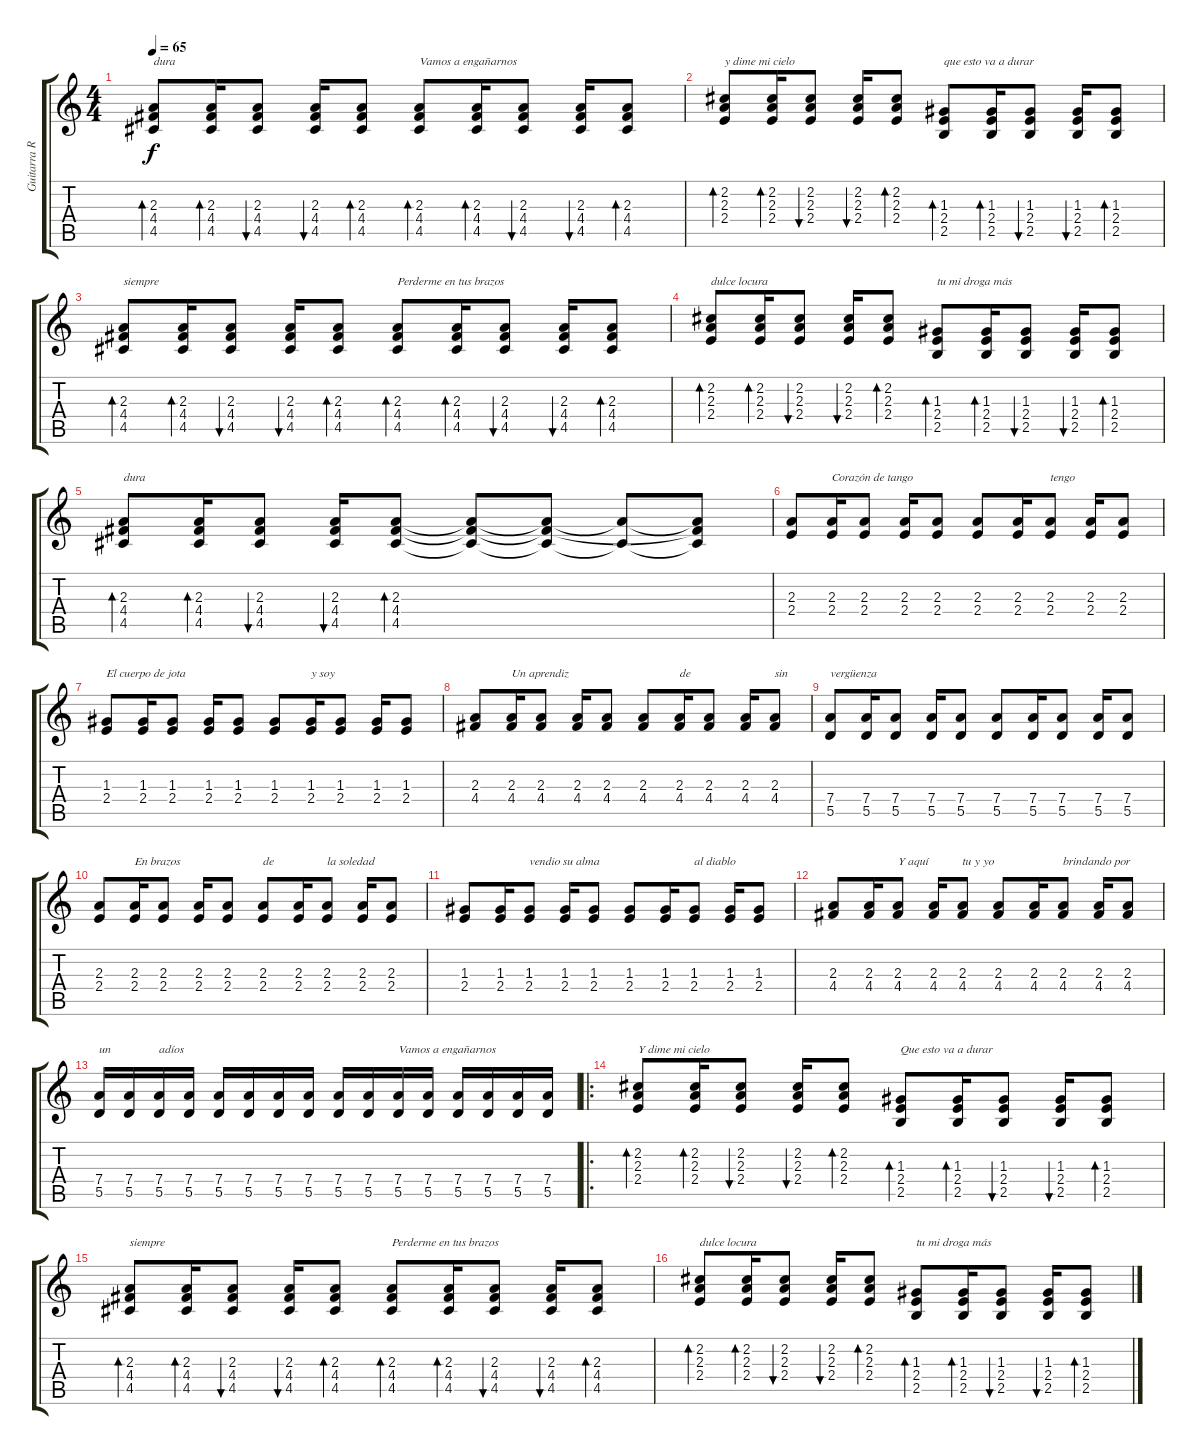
\track ("Guitarra Ritmica " "Guitarra R") {instrument electricguitarmuted}
\staff {score tabs}
\tuning (E4 B3 G3 D3 A2 E2) {hide}
\ts (4 4)
\tempo 65
\clef g2
\ks c
(2.3 4.4 4.5).8{bd 60 txt "dura" dy f} (2.3 4.4 4.5).16{bd 60} (2.3 4.4 4.5).8{bu 60} (2.3 4.4 4.5).16{bu 60} (2.3 4.4 4.5).8{bd 60} (2.3 4.4 4.5).8{bd 60 txt "Vamos a engañarnos "} (2.3 4.4 4.5).16{bd 60} (2.3 4.4 4.5).8{bu 60} (2.3 4.4 4.5).16{bu 60} (2.3 4.4 4.5).8{bd 60} |
(2.2 2.3 2.4).8{bd 60 txt "y dime mi cielo"} (2.2 2.3 2.4).16{bd 60} (2.2 2.3 2.4).8{bu 60} (2.2 2.3 2.4).16{bu 60} (2.2 2.3 2.4).8{bd 60} (1.3 2.4 2.5).8{bd 60 txt "que esto va a durar "} (1.3 2.4 2.5).16{bd 60} (1.3 2.4 2.5).8{bu 60} (1.3 2.4 2.5).16{bu 60} (1.3 2.4 2.5).8{bd 60} |
(2.3 4.4 4.5).8{bd 60 txt "siempre"} (2.3 4.4 4.5).16{bd 60} (2.3 4.4 4.5).8{bu 60} (2.3 4.4 4.5).16{bu 60} (2.3 4.4 4.5).8{bd 60} (2.3 4.4 4.5).8{bd 60 txt "Perderme en tus brazos "} (2.3 4.4 4.5).16{bd 60} (2.3 4.4 4.5).8{bu 60} (2.3 4.4 4.5).16{bu 60} (2.3 4.4 4.5).8{bd 60} |
(2.2 2.3 2.4).8{bd 60 txt "dulce locura "} (2.2 2.3 2.4).16{bd 60} (2.2 2.3 2.4).8{bu 60} (2.2 2.3 2.4).16{bu 60} (2.2 2.3 2.4).8{bd 60} (1.3 2.4 2.5).8{bd 60 txt "tu mi droga más"} (1.3 2.4 2.5).16{bd 60} (1.3 2.4 2.5).8{bu 60} (1.3 2.4 2.5).16{bu 60} (1.3 2.4 2.5).8{bd 60} |
(2.3 4.4 4.5).8{bd 60 txt "dura"} (2.3 4.4 4.5).16{bd 60} (2.3 4.4 4.5).8{bu 60} (2.3 4.4 4.5).16{bu 60} (2.3 4.4 4.5).8{bd 60 volume 13} (2.3{t} 4.4{t} 4.5{t}).8{volume 12} (2.3{t} 4.4{t} 4.5{t}).8{volume 11} (2.3{t} 4.5{t}).8{volume 10} (2.3{t} 4.4{t} 4.5{t}).8 |
(2.3 2.4).8{instrument electricguitarmuted} (2.3 2.4).16{txt "Corazón de tango"} (2.3 2.4).8 (2.3 2.4).16 (2.3 2.4).8 (2.3 2.4).8 (2.3 2.4).16 (2.3 2.4).8{txt "tengo"} (2.3 2.4).16 (2.3 2.4).8 |
(1.3 2.4).8{txt "El cuerpo de jota "} (1.3 2.4).16 (1.3 2.4).8 (1.3 2.4).16 (1.3 2.4).8 (1.3 2.4).8 (1.3 2.4).16{txt "y soy"} (1.3 2.4).8 (1.3 2.4).16 (1.3 2.4).8 |
(2.3 4.4).8 (2.3 4.4).16{txt "Un aprendiz"} (2.3 4.4).8 (2.3 4.4).16 (2.3 4.4).8 (2.3 4.4).8 (2.3 4.4).16{txt "de "} (2.3 4.4).8 (2.3 4.4).16 (2.3 4.4).8{txt "sin"} |
(7.4 5.5).8{txt "vergüenza"} (7.4 5.5).16 (7.4 5.5).8 (7.4 5.5).16 (7.4 5.5).8 (7.4 5.5).8 (7.4 5.5).16 (7.4 5.5).8 (7.4 5.5).16 (7.4 5.5).8 |
(2.3 2.4).8 (2.3 2.4).16{txt "En brazos"} (2.3 2.4).8 (2.3 2.4).16 (2.3 2.4).8 (2.3 2.4).8{txt "de"} (2.3 2.4).16 (2.3 2.4).8{txt "la soledad"} (2.3 2.4).16 (2.3 2.4).8 |
(1.3 2.4).8 (1.3 2.4).16 (1.3 2.4).8{txt "vendio su alma"} (1.3 2.4).16 (1.3 2.4).8 (1.3 2.4).8 (1.3 2.4).16 (1.3 2.4).8{txt "al diablo"} (1.3 2.4).16 (1.3 2.4).8 |
(2.3 4.4).8 (2.3 4.4).16 (2.3 4.4).8{txt "Y aquí "} (2.3 4.4).16 (2.3 4.4).8{txt "tu y yo"} (2.3 4.4).8 (2.3 4.4).16 (2.3 4.4).8{txt "brindando por"} (2.3 4.4).16 (2.3 4.4).8 |
(7.4 5.5).16{txt "un" volume 1 instrument distortionguitar} (7.4 5.5).16{volume 2 instrument distortionguitar} (7.4 5.5).16{txt "adíos" volume 3 instrument distortionguitar} (7.4 5.5).16{volume 4 instrument distortionguitar} (7.4 5.5).16{volume 5 instrument distortionguitar} (7.4 5.5).16{volume 6 instrument distortionguitar} (7.4 5.5).16{volume 7 instrument distortionguitar} (7.4 5.5).16{volume 8 instrument distortionguitar} (7.4 5.5).16{volume 9 instrument distortionguitar} (7.4 5.5).16{volume 10 instrument distortionguitar} (7.4 5.5).16{txt "Vamos a engañarnos" volume 11 instrument distortionguitar} (7.4 5.5).16{volume 12 instrument distortionguitar} (7.4 5.5).16{volume 13 instrument distortionguitar} (7.4 5.5).16{volume 14 instrument distortionguitar} (7.4 5.5).16{volume 15 instrument distortionguitar} (7.4 5.5).16{volume 16 instrument distortionguitar} |
\ro
(2.2 2.3 2.4).8{bd 60 txt "Y dime mi cielo" volume 16} (2.2 2.3 2.4).16{bd 60} (2.2 2.3 2.4).8{bu 60} (2.2 2.3 2.4).16{bu 60} (2.2 2.3 2.4).8{bd 60} (1.3 2.4 2.5).8{bd 60 txt "Que esto va a durar"} (1.3 2.4 2.5).16{bd 60} (1.3 2.4 2.5).8{bu 60} (1.3 2.4 2.5).16{bu 60} (1.3 2.4 2.5).8{bd 60} |
(2.3 4.4 4.5).8{bd 60 txt "siempre"} (2.3 4.4 4.5).16{bd 60} (2.3 4.4 4.5).8{bu 60} (2.3 4.4 4.5).16{bu 60} (2.3 4.4 4.5).8{bd 60} (2.3 4.4 4.5).8{bd 60 txt "Perderme en tus brazos "} (2.3 4.4 4.5).16{bd 60} (2.3 4.4 4.5).8{bu 60} (2.3 4.4 4.5).16{bu 60} (2.3 4.4 4.5).8{bd 60} |
(2.2 2.3 2.4).8{bd 60 txt "dulce locura"} (2.2 2.3 2.4).16{bd 60} (2.2 2.3 2.4).8{bu 60} (2.2 2.3 2.4).16{bu 60} (2.2 2.3 2.4).8{bd 60} (1.3 2.4 2.5).8{bd 60 txt "tu mi droga más"} (1.3 2.4 2.5).16{bd 60} (1.3 2.4 2.5).8{bu 60} (1.3 2.4 2.5).16{bu 60} (1.3 2.4 2.5).8{bd 60}
